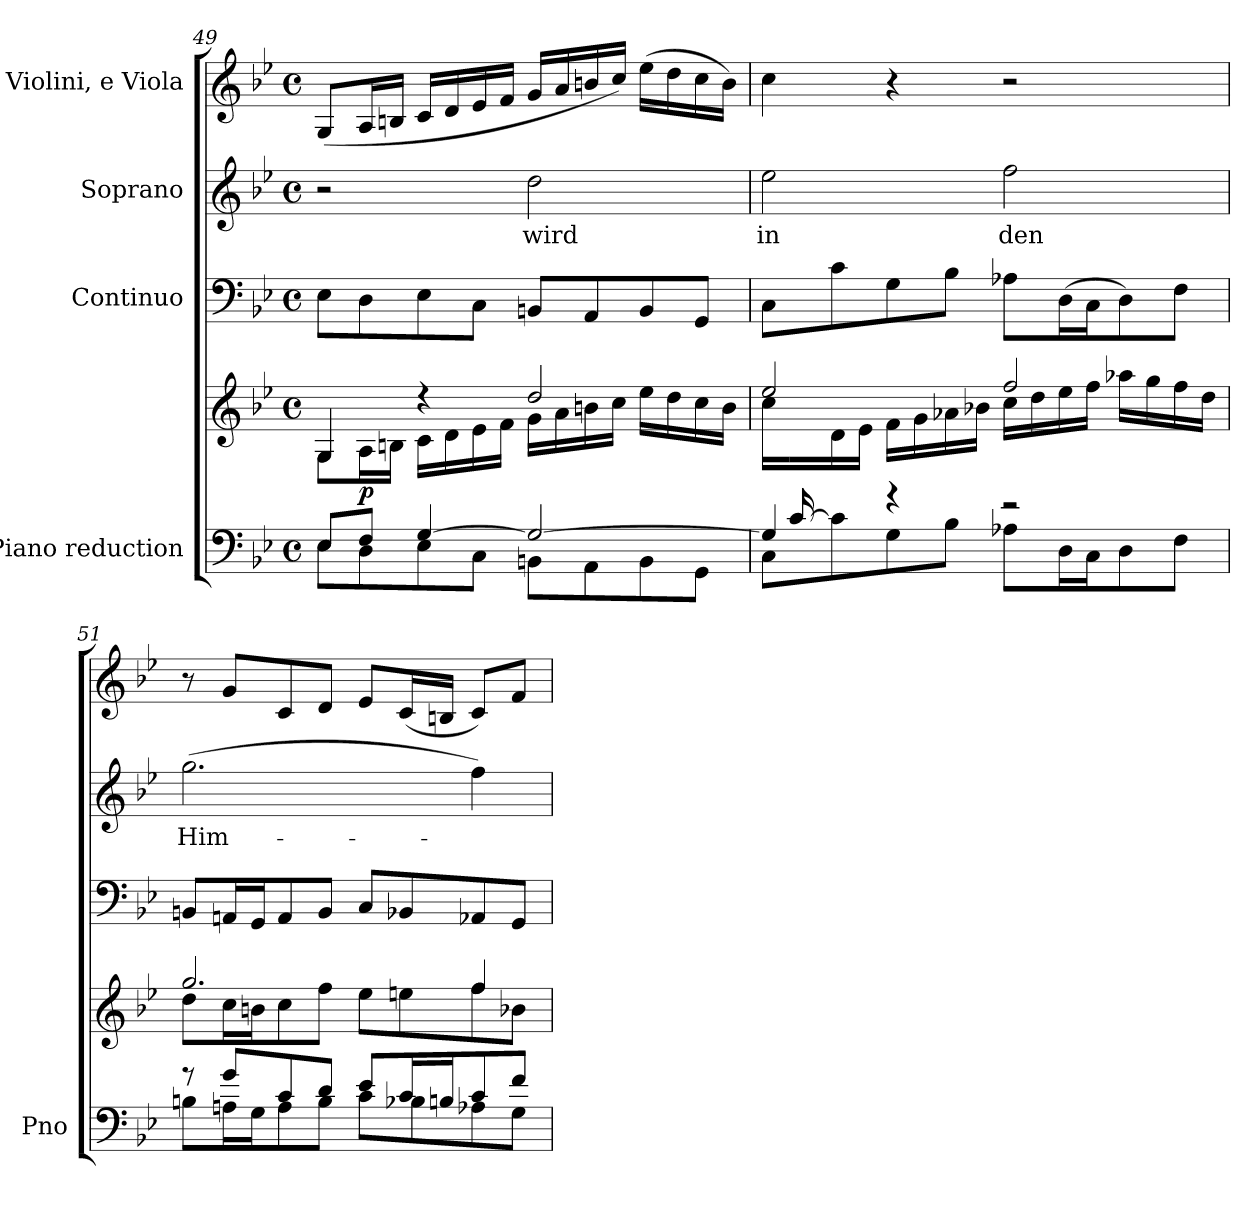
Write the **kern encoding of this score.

**kern	**kern	**dynam	**kern	**kern	**text	**kern
*part4	*part4	*part4	*part3	*part2	*part2	*part1
*staff5	*staff4	*staff4/5	*staff3	*staff2	*staff2	*staff1
*I"Piano reduction	*	*	*I"Continuo	*I"Soprano	*	*I"Violini, e Viola
*I'Pno	*	*	*	*	*	*
*clefF4	*clefG2	*	*clefF4	*clefG2	*	*clefG2
*k[b-e-]	*k[b-e-]	*	*k[b-e-]	*k[b-e-]	*	*k[b-e-]
*M4/4	*M4/4	*	*M4/4	*M4/4	*	*M4/4
*met(c)	*met(c)	*	*met(c)	*met(c)	*	*met(c)
=49	=49	=49	=49	=49	=49	=49
*^	*^	*	*	*	*	*
8E-/L	8E-\L	4G/	8G\L	.	8E-\L	2r	.	(8G/L
!	!	!	!	!LO:DY:b	!	!	!	!
8F/J	8D\	.	16A\L	p	8D\	.	.	16A/L
.	.	.	16Bn\JJ	.	.	.	.	16Bn/JJ
[4G/	8E-\	4r	16c\LL	.	8E-\	.	.	16c/LL
.	.	.	16d\	.	.	.	.	16d/
.	8C\J	.	16e-\	.	8C\J	.	.	16e-/
.	.	.	16f\JJ	.	.	.	.	16f/JJ
!	!	!	!	!	!	!	!LO:LY:b	!
2G/_	8BBn\L	2dd/	16g\LL	.	8BBn/L	2dd\	wird	16g/LL
.	.	.	16a\	.	.	.	.	16a/
.	8AA\	.	16bn\	.	8AA/	.	.	16bn/
.	.	.	16cc\JJ	.	.	.	.	16cc/JJ)
.	8BB\	.	16ee-\LL	.	8BB/	.	.	(16ee-\LL
.	.	.	16dd\	.	.	.	.	16dd\
.	8GG\J	.	16cc\	.	8GG/J	.	.	16cc\
.	.	.	16b\JJ	.	.	.	.	16b\JJ)
!!LO:PB:g=z
=50	=50	=50	=50	=50	=50	=50	=50	=50
*	*^	*	*	*	*	*	*	*
!	!	!	!	!	!	!	!	!LO:LY:b	!
16ryy	4G/]	8C\L	2ee-/	16cc\LL	.	8C\L	2ee-\	in	4cc\
[16c/	.	.	.	16ryy	.	.	.	.	.
2..ryy	.	8c\]	.	16d\	.	8c\	.	.	.
.	.	.	.	16e-\JJ	.	.	.	.	.
.	4r	8G\	.	16f\LL	.	8G\	.	.	4r
.	.	.	.	16g\	.	.	.	.	.
.	.	8B-\J	.	16a-X\	.	8B-\J	.	.	.
.	.	.	.	16b-X\JJ	.	.	.	.	.
!	!	!	!	!	!	!	!	!LO:LY:b	!
.	2r	8A-X\L	2ff/	16cc\LL	.	8A-X\L	2ff\	den	2r
.	.	.	.	16dd\	.	.	.	.	.
.	.	16D\L	.	16ee-\	.	(16D\L	.	.	.
.	.	16C\J	.	16ff\JJ	.	16C\J	.	.	.
.	.	8D\	.	16aa-X\LL	.	8D\)	.	.	.
.	.	.	.	16gg\	.	.	.	.	.
.	.	8F\J	.	16ff\	.	8F\J	.	.	.
.	.	.	.	16dd\JJ	.	.	.	.	.
*	*v	*v	*	*	*	*	*	*	*
=51	=51	=51	=51	=51	=51	=51	=51	=51
!	!	!	!	!	!	!	!LO:LY:b	!
8r	8Bn\L	2.gg/	8dd\L	.	8BBn/L	(2.gg\	Him-	8r
8g/L	16An\L	.	16cc\L	.	16AAn/L	.	.	8g/L
.	16G\J	.	16bn\J	.	16GG/J	.	.	.
8c/	8A\	.	8cc\	.	8AA/	.	.	8c/
8d/J	8B\J	.	8ff\J	.	8BB/J	.	.	8d/J
8e-/L	8c\L	.	8ee-\L	.	8C/L	.	.	8e-/L
16c/L	8B-X\	.	8een\	.	8BB-X/	.	.	(16c/L
16Bn/J	.	.	.	.	.	.	.	16Bn/JJ
8c/	8A-X\	4ff/	8ff\	.	8AA-X/	4ff\)	.	8c/L)
8f/J	8G\J	.	8b-X\J	.	8GG/J	.	.	8f/J
*v	*v	*	*	*	*	*	*	*
*	*v	*v	*	*	*	*	*
=	=	=	=	=	=	=
*-	*-	*-	*-	*-	*-	*-
